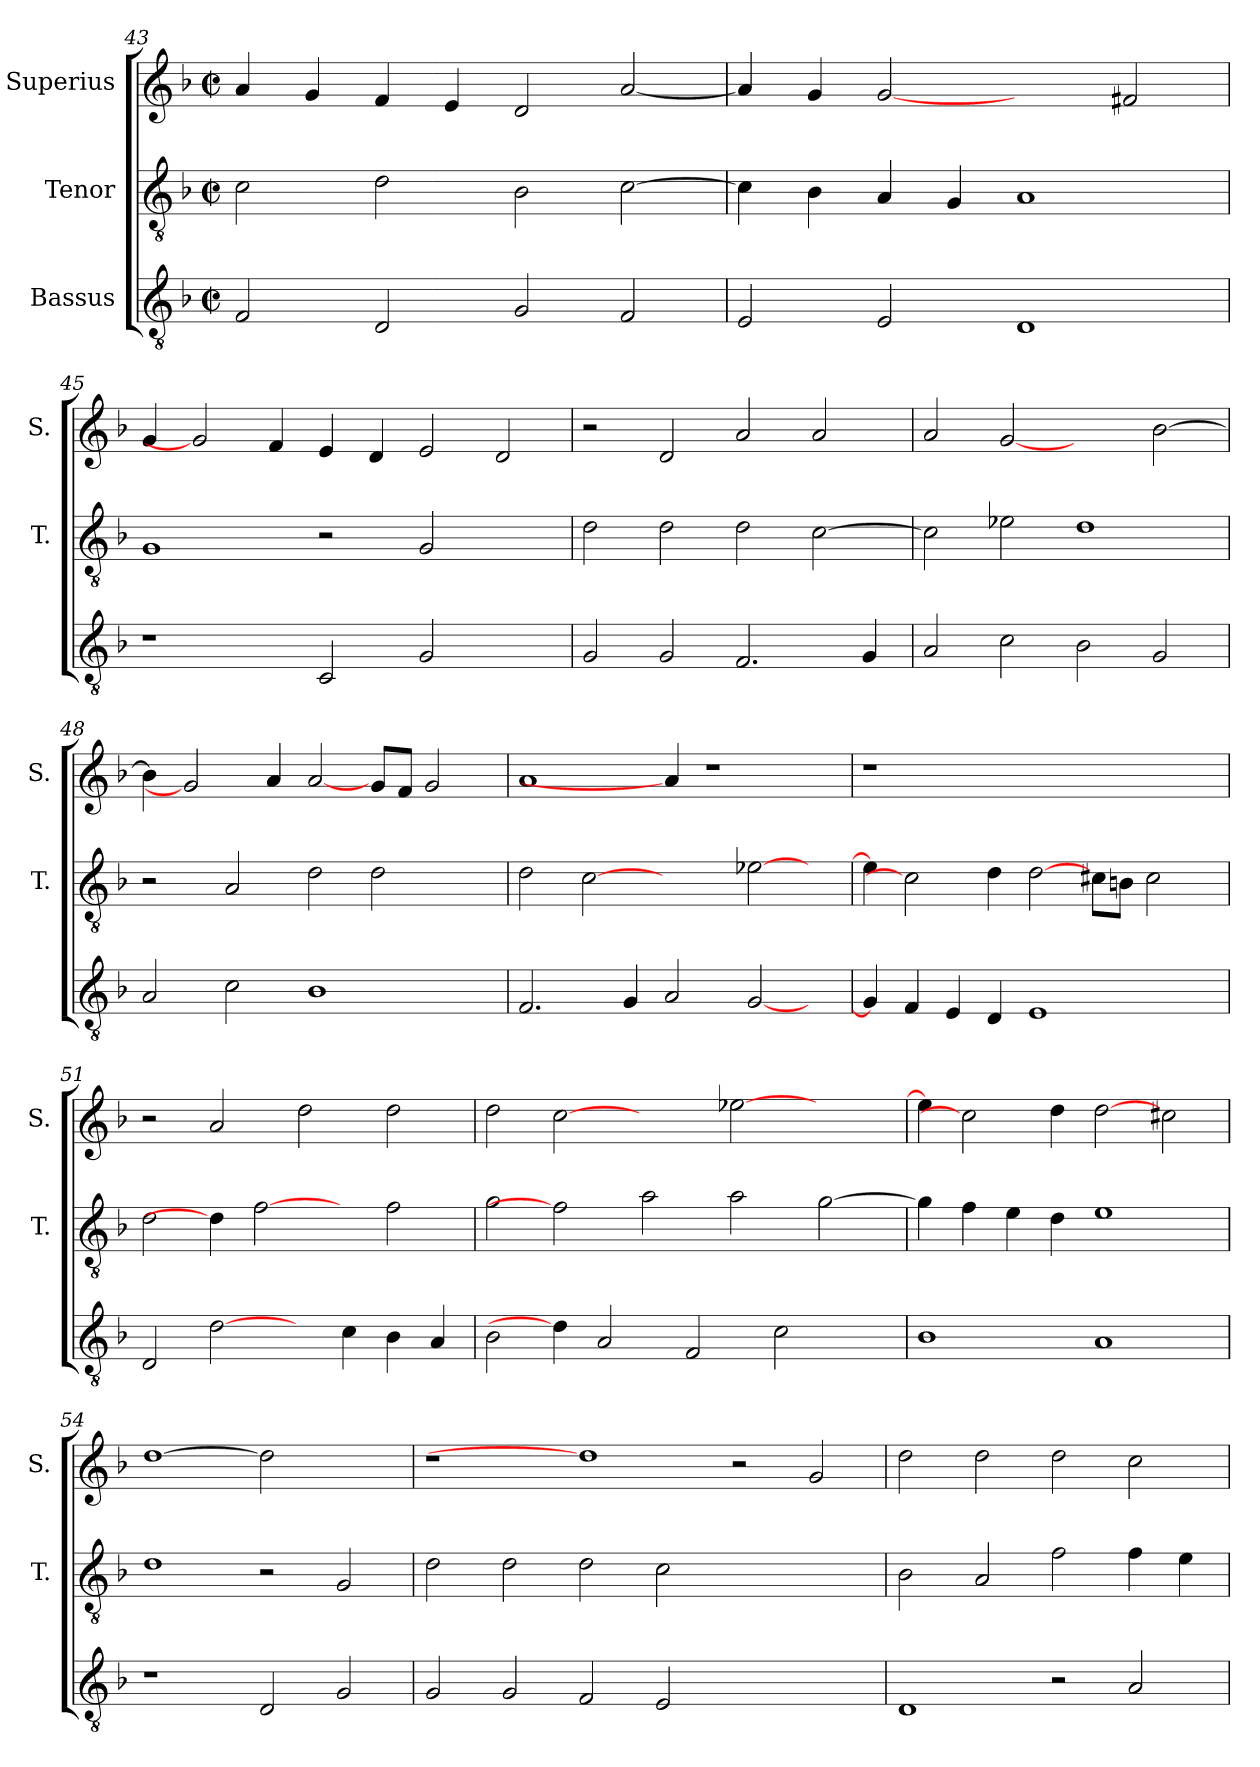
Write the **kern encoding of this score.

**kern	**kern	**kern
*part3	*part2	*part1
*staff3	*staff2	*staff1
*I"Bassus	*I"Tenor	*I"Superius
*	*I'T.	*I'S.
*clefGv2	*clefGv2	*clefG2
*ITrd7c12	*ITrd7c12	*
*k[b-]	*k[b-]	*k[b-]
*F:	*F:	*F:
*M2/2	*M2/2	*M2/2
*met(c|)	*met(c|)	*met(c|)
=43	=43	=43
2FFi/	2Ci\	4ai/
.	.	4gi/
2DDi/	2Di\	4fi/
.	.	4ei/
2GGi/	2BB-i\	2di/
2FFi/	[>2Ci\	[<2ai/
=44	=44	=44
2EEi/	4Ci\]	4ai/]
.	4BB-i\	4gi/
2EEi/	4AAi/	[2gi
.	4GGi/	.
1DDi	1AAi	2ryy
.	.	2f#Xi/
=45	=45	=45
1r	1GGi	4gi/
.	.	2gi]
.	.	4fi/
2CCi/	2r	4ei/
.	.	4di/
2GGi/	2GGi/	2ei/
2ryy	2ryy	2di/
!!LO:LB:g=z
=46	=46	=46
2GGi/	2Di\	2r
2GGi/	2Di\	2di/
2.FFi/	2Di\	2ai/
.	[>2Ci\	2ai/
4GGi/	.	.
=47	=47	=47
2AAi/	2Ci\]	2ai/
2Ci\	2E-Xi\	[2gi
2BB-i\	1Di	2ryy
2GGi/	.	[>2b-i\
=48	=48	=48
2AAi/	2r	4b-i\]
.	.	2gi]
2Ci\	2AAi/	.
.	.	4ai/
1BB-i	2Di\	[2ai/
.	2Di\	8gi/L
.	.	8fi/J
.	.	2gi/
4ryy	4ryy	.
=49	=49	=49
2.FFi/	2Di\	1ai
.	[2Ci	.
4GGi/	.	.
2AAi/	2ryy	4ai/]
.	.	1r
[<2GGi/	[>2E-Xi\	.
4ryy	4ryy	.
!!LO:LB:g=z
=50	=50	=50
!	!	!LO:N:vis=1
4GGi/]	4E-i\]	1r
4FFi/	2Ci]	.
4EEi/	.	.
4DDi/	4Di\	.
1EEi	[2Di\	1ryy
.	8C#Xi\L	.
.	8BBni\J	.
.	2C#i\	.
4ryy	.	4ryy
=51	=51	=51
2DDi/	2Di\	2r
[2Di\	4Di\]	2ai/
.	[2Fi	.
4ryy	.	2ddi\
4Ci\	4ryy	.
4BB-i\	2Fi\	2ddi\
4AAi/	.	.
=52	=52	=52
2BB-i\	2Gi\	2ddi\
4Di\]	2Fi]	[2cci
2AAi/	.	.
.	2Ai\	2ryy
2FFi/	.	.
.	2Ai\	[>2ee-Xi\
2Ci\	.	.
.	[>2Gi\	2ryy
4ryy	.	.
=53	=53	=53
1BB-i	4Gi\]	4ee-i\]
.	4Fi\	2cci]
.	4Ei\	.
.	4Di\	4ddi\
1AAi	1Ei	[2ddi
.	.	2cc#Xi\
=54	=54	=54
1r	1Di	[1ddi
2DDi/	2r	2ddi]
2GGi/	2GGi/	2ryy
!!LO:PB:g=z
=55	=55	=55
2GGi/	2Di\	1r
2GGi/	2Di\	.
2FFi/	2Di\	1ddi]
2EEi/	2Ci\	.
1ryy	1ryy	2r
.	.	2gi/
=56	=56	=56
1DDi	2BB-i\	2ddi\
.	2AAi/	2ddi\
2r	2Fi\	2ddi\
2AAi/	4Fi\	2cci\
.	4Ei\	.
=	=	=
*-	*-	*-
